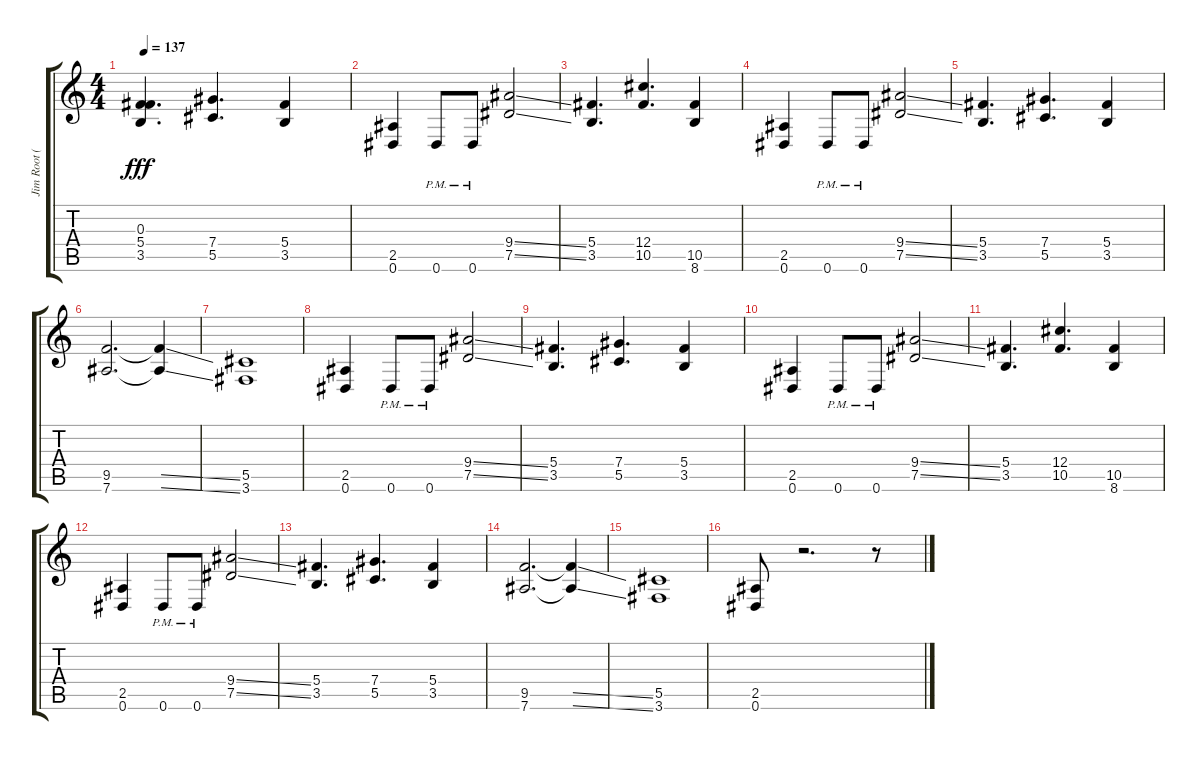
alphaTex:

\track ("Jim Root (Lead Guitar)" "Jim Root (") {instrument distortionguitar}
\staff {score tabs}
\tuning (Eb4 Bb3 Gb3 Db3 Ab2 Eb2) {hide}
\ts (4 4)
\tempo 137
\clef g2
\ks c
(0.3 5.4 3.5).4{d dy fff} (7.4 5.5).4{d} (5.4 3.5).4 |
(2.5 0.6).4 0.6{pm}.8 0.6{pm}.8 (9.4{ss} 7.5{ss}).2 |
(5.4 3.5).4{d} (12.4 10.5).4{d} (10.5 8.6).4 |
(2.5 0.6).4 0.6{pm}.8 0.6{pm}.8 (9.4{ss} 7.5{ss}).2 |
(5.4 3.5).4{d} (7.4 5.5).4{d} (5.4 3.5).4 |
(9.5 7.6).2{d} (9.5{ss t} 7.6{ss t}).4 |
(5.5 3.6).1 |
(2.5 0.6).4 0.6{pm}.8 0.6{pm}.8 (9.4{ss} 7.5{ss}).2 |
(5.4 3.5).4{d} (7.4 5.5).4{d} (5.4 3.5).4 |
(2.5 0.6).4 0.6{pm}.8 0.6{pm}.8 (9.4{ss} 7.5{ss}).2 |
(5.4 3.5).4{d} (12.4 10.5).4{d} (10.5 8.6).4 |
(2.5 0.6).4 0.6{pm}.8 0.6{pm}.8 (9.4{ss} 7.5{ss}).2 |
(5.4 3.5).4{d} (7.4 5.5).4{d} (5.4 3.5).4 |
(9.5 7.6).2{d} (9.5{ss t} 7.6{ss t}).4 |
(5.5 3.6).1 |
(2.5 0.6).8 r.2{d} r.8
